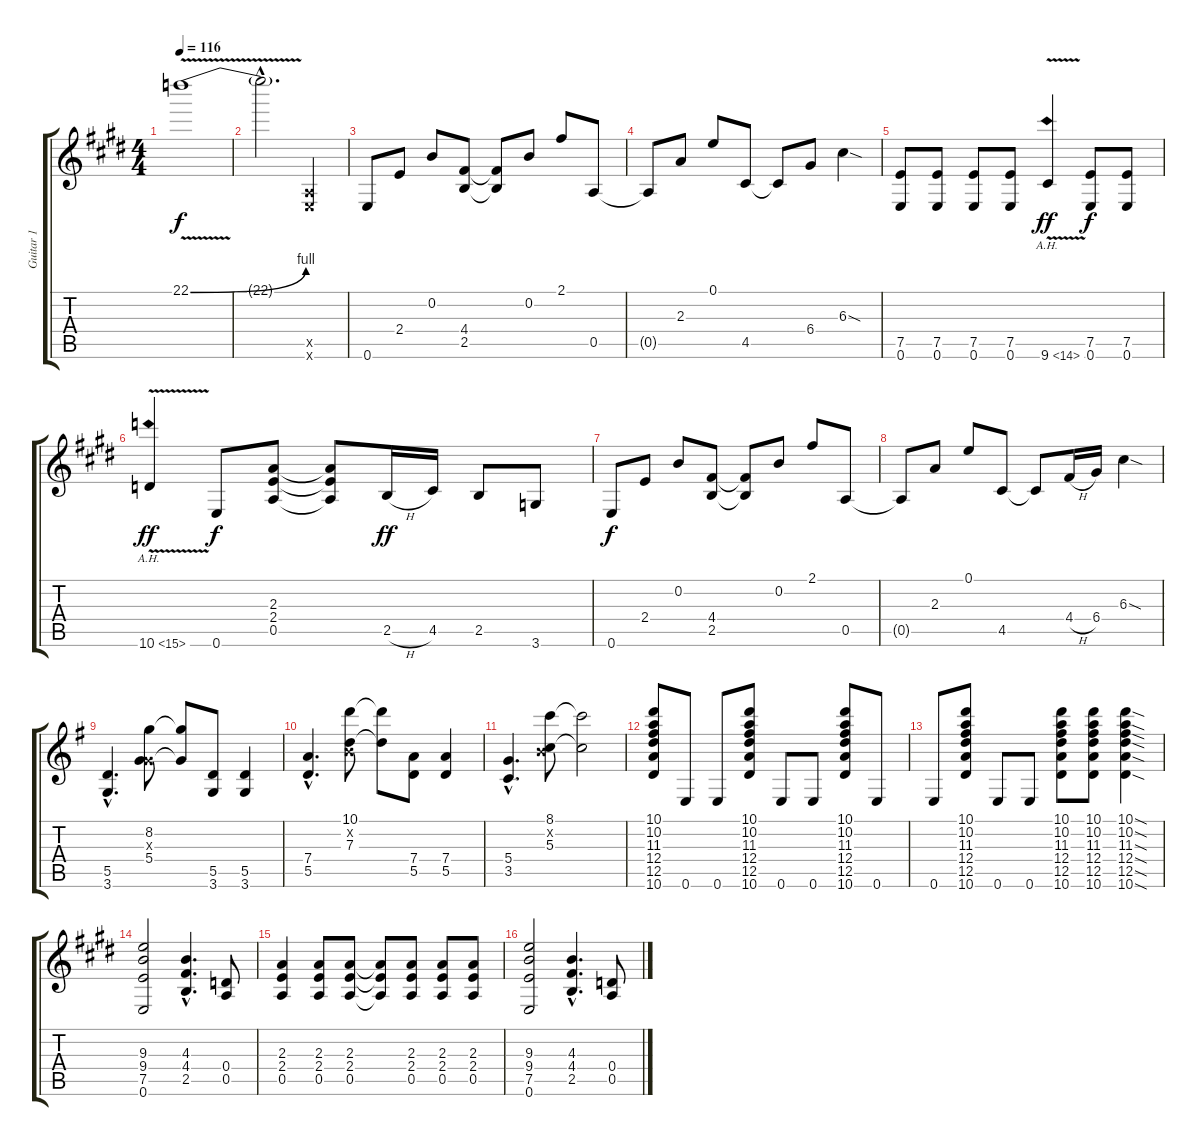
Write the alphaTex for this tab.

\track ("Guitar 1" "Guitar 1") {instrument overdrivenguitar}
\staff {score tabs}
\tuning (E4 B3 G3 D3 A2 E2) {hide}
\ts (4 4)
\tempo 116
\clef g2
\ks e
22.1{be (bend 0 0 60 4) v}.1{dy f} |
22.1{hac t}.2{d} (0.5{x} 0.6{x}).4 |
0.6.8{volume 14 balance 12} 2.4.8 0.2.8 (4.4 2.5).8 (4.4{t} 2.5{t}).8 0.2.8 2.1.8 0.5.8 |
0.5{t}.8 2.3.8 0.1.8 4.5.8 4.5{t}.8 6.4.8 6.3{sod}.4 |
(7.5 0.6).8{volume 12 balance 12 instrument overdrivenguitar} (7.5 0.6).8 (7.5 0.6).8 (7.5 0.6).8 9.6{ah 5 v}.4{dy ff} (7.5 0.6).8{dy f} (7.5 0.6).8 |
10.6{ah 5 v}.4{dy ff} 0.6.8{dy f} (2.3 2.4 0.5).8 (2.3{t} 2.4{t} 0.5{t}).8 2.5{h}.16{dy ff} 4.5.16 2.5.8 3.6.8 |
0.6.8{dy f volume 14 balance 12} 2.4.8 0.2.8 (4.4 2.5).8 (4.4{t} 2.5{t}).8 0.2.8 2.1.8 0.5.8 |
0.5{t}.8 2.3.8 0.1.8 4.5.8 4.5{t}.8 4.4{h}.16 6.4.16 6.3{sod}.4 |
\ks g
(5.5{hac} 3.6{hac}).4{d} (8.2 0.3{x} 5.4).8 (8.2{t} 5.4{t}).8 (5.5 3.6).8 (5.5 3.6).4 |
(7.4{hac} 5.5{hac}).4{d} (10.1 0.2{x} 7.3).8 (10.1{t} 7.3{t}).8 (7.4 5.5).8 (7.4 5.5).4 |
(5.4{hac} 3.5{hac}).4{d} (8.1 0.2{x} 5.3).8 (8.1{t} 5.3{t}).2 |
(10.1 10.2 11.3 12.4 12.5 10.6).8 0.6.8 0.6.8 (10.1 10.2 11.3 12.4 12.5 10.6).8 0.6.8 0.6.8 (10.1 10.2 11.3 12.4 12.5 10.6).8 0.6.8 |
0.6.8 (10.1 10.2 11.3 12.4 12.5 10.6).8 0.6.8 0.6.8 (10.1 10.2 11.3 12.4 12.5 10.6).8 (10.1 10.2 11.3 12.4 12.5 10.6).8 (10.1{sod} 10.2{sod} 11.3{sod} 12.4{sod} 12.5{sod} 10.6{sod}).4 |
\ks e
(9.3 9.4 7.5 0.6).2 (4.3{hac} 4.4{hac} 2.5{hac}).4{d} (0.4 0.5).8 |
(2.3 2.4 0.5).4 (2.3 2.4 0.5).8 (2.3 2.4 0.5).8 (2.3{t} 2.4{t} 0.5{t}).8 (2.3 2.4 0.5).8 (2.3 2.4 0.5).8 (2.3 2.4 0.5).8 |
(9.3 9.4 7.5 0.6).2 (4.3{hac} 4.4{hac} 2.5{hac}).4{d} (0.4 0.5).8
